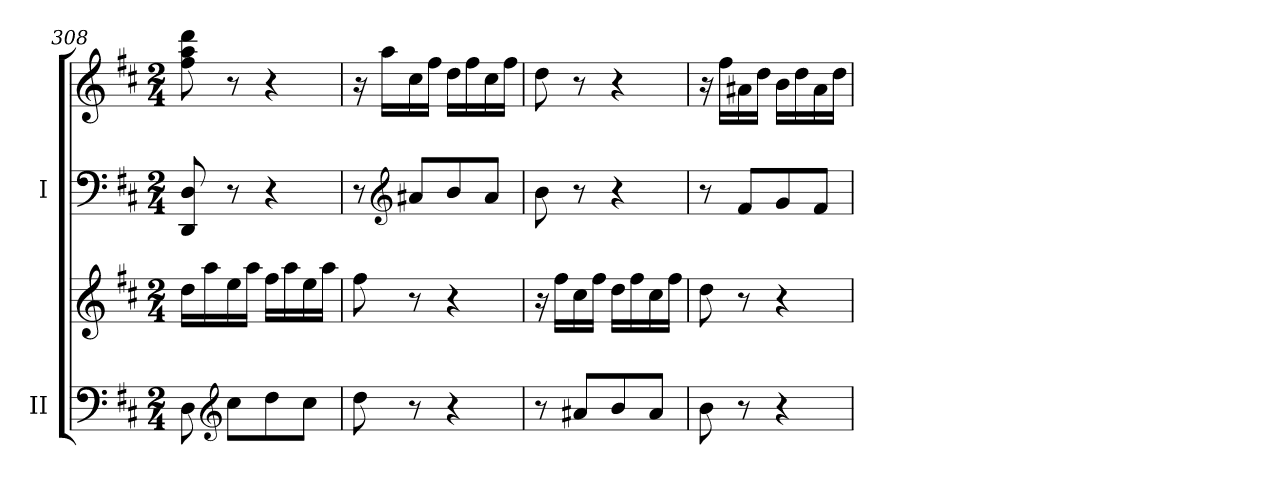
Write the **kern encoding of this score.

**kern	**kern	**kern	**kern
*part2	*part2	*part1	*part1
*staff4	*staff3	*staff2	*staff1
*I"II	*	*I"I	*
*I'II	*	*I'I	*
!!LO:PB:g=z
*clefF4	*clefG2	*clefF4	*clefG2
*k[f#c#]	*k[f#c#]	*k[f#c#]	*k[f#c#]
*M2/4	*M2/4	*M2/4	*M2/4
=308	=308	=308	=308
8D\	16dd\LL	8DD/ 8D/	8ff#\ 8aa\ 8ddd\
.	16aa\	.	.
*clefG2	*	*	*
8cc#\L	16ee\	8r	8r
.	16aa\JJ	.	.
8dd\	16ff#\LL	4r	4r
.	16aa\	.	.
8cc#\J	16ee\	.	.
.	16aa\JJ	.	.
=309	=309	=309	=309
8dd\	8ff#\	8r	16r
.	.	.	16aa\LL
*	*	*clefG2	*
8r	8r	8a#X/L	16cc#\
.	.	.	16ff#\JJ
4r	4r	8b/	16dd\LL
.	.	.	16ff#\
.	.	8a#/J	16cc#\
.	.	.	16ff#\JJ
=310	=310	=310	=310
8r	16r	8b\	8dd\
.	16ff#\LL	.	.
8a#X/L	16cc#\	8r	8r
.	16ff#\JJ	.	.
8b/	16dd\LL	4r	4r
.	16ff#\	.	.
8a#/J	16cc#\	.	.
.	16ff#\JJ	.	.
=311	=311	=311	=311
8b\	8dd\	8r	16r
.	.	.	16ff#\LL
8r	8r	8f#/L	16a#X\
.	.	.	16dd\JJ
4r	4r	8g/	16b\LL
.	.	.	16dd\
.	.	8f#/J	16a#\
.	.	.	16dd\JJ
=	=	=	=
*-	*-	*-	*-
